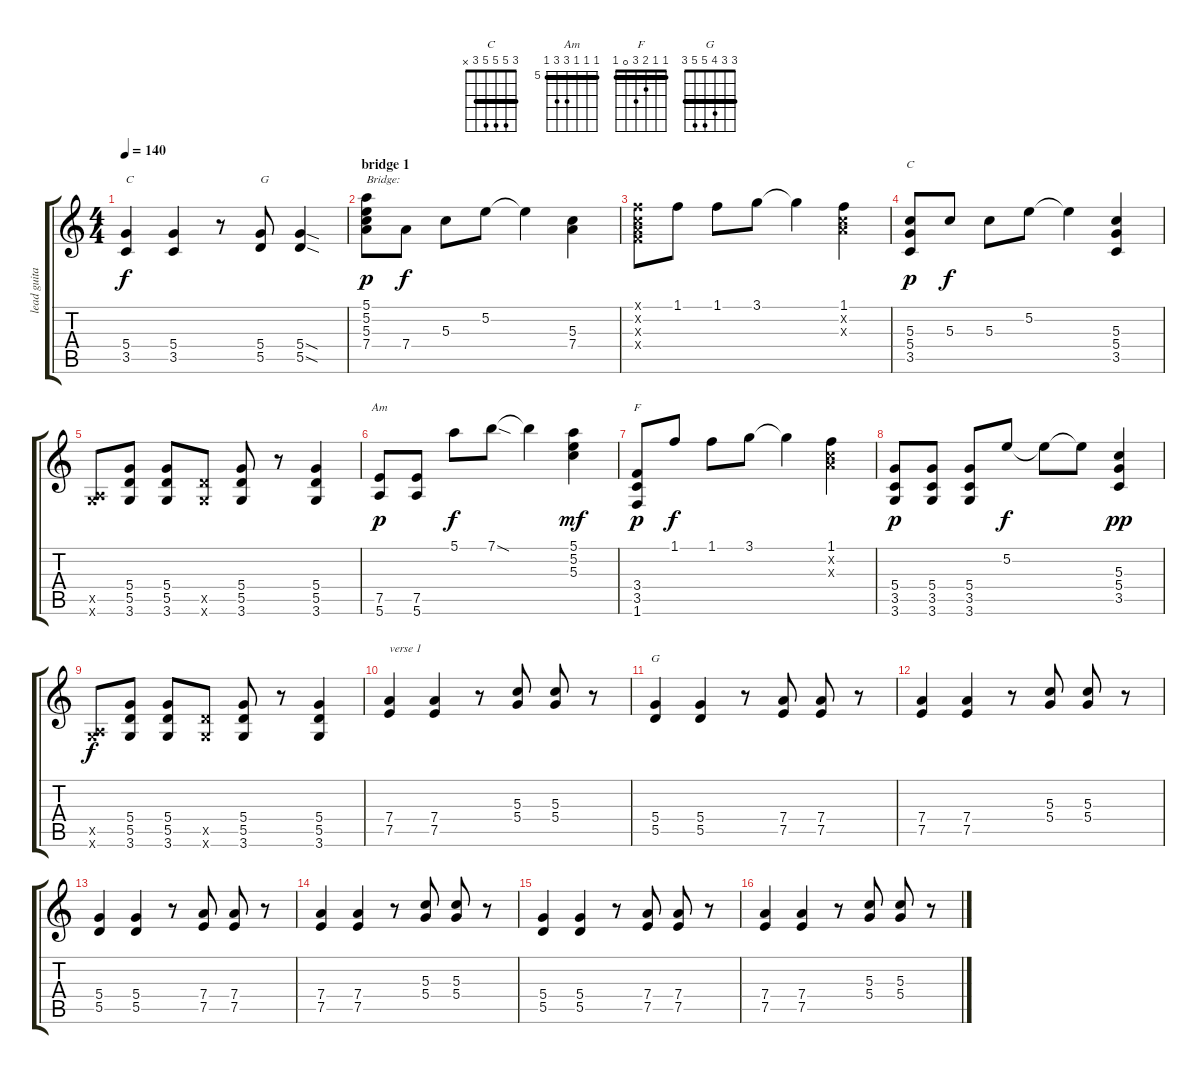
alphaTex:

\track ("lead guitar" "lead guita") {instrument distortionguitar}
\staff {score tabs}
\tuning (E4 B3 G3 D3 A2 E2) {hide}
\chord ("C" 3 5 5 5 3 x) {barre 3}
\chord ("Am" 5 5 5 7 7 5) {firstfret 5 barre 5}
\chord ("F" 1 1 2 3 0 1) {barre 1}
\chord ("G" 3 3 4 5 5 3) {barre 3}
\ts (4 4)
\tempo 140
\clef g2
\ks c
(5.4 3.5).4{txt "C" dy f} (5.4 3.5).4 r.8 (5.4 5.5).8{txt "G"} (5.4{sod} 5.5{sod}).4 |
\section ("" "bridge 1")
(5.1 5.2 5.3 7.4).8{txt "Bridge:" dy p} 7.4.8{dy f} 5.3.8 5.2.8 5.2{t}.4 (5.3 7.4).4 |
(1.1{x} 1.2{x} 2.3{x} 3.4{x}).8 1.1.8 1.1.8 3.1.8 3.1{t}.4 (1.1 1.2{x} 2.3{x}).4 |
(5.3 5.4 3.5).8{ch "C" dy p} 5.3.8{dy f} 5.3.8 5.2.8 5.2{t}.4 (5.3 5.4 3.5).4 |
(0.5{x} 3.6{x}).8 (5.4 5.5 3.6).8 (5.4 5.5 3.6).8 (5.5{x} 3.6{x}).8 (5.4 5.5 3.6).8 r.8 (5.4 5.5 3.6).4 |
(7.5 5.6).8{ch "Am" dy p} (7.5 5.6).8 5.1.8{dy f} 7.1{sod}.8 7.1{t}.4 (5.1 5.2 5.3).4{dy mf} |
(3.4 3.5 1.6).8{ch "F" dy p} 1.1.8{dy f} 1.1.8 3.1.8 3.1{t}.4 (1.1 1.2{x} 2.3{x}).4 |
(5.4 3.5 3.6).8{dy p} (5.4 3.5 3.6).8 (5.4 3.5 3.6).8 5.2.8{dy f} 5.2{t}.8 5.2{t}.8 (5.3 5.4 3.5).4{dy pp} |
(0.5{x} 3.6{x}).8{dy f} (5.4 5.5 3.6).8 (5.4 5.5 3.6).8 (5.5{x} 3.6{x}).8 (5.4 5.5 3.6).8 r.8 (5.4 5.5 3.6).4 |
(7.4 7.5).4{txt "verse 1"} (7.4 7.5).4 r.8 (5.3 5.4).8 (5.3 5.4).8 r.8 |
(5.4 5.5).4{ch "G"} (5.4 5.5).4 r.8 (7.4 7.5).8 (7.4 7.5).8 r.8 |
(7.4 7.5).4 (7.4 7.5).4 r.8 (5.3 5.4).8 (5.3 5.4).8 r.8 |
(5.4 5.5).4 (5.4 5.5).4 r.8 (7.4 7.5).8 (7.4 7.5).8 r.8 |
(7.4 7.5).4 (7.4 7.5).4 r.8 (5.3 5.4).8 (5.3 5.4).8 r.8 |
(5.4 5.5).4 (5.4 5.5).4 r.8 (7.4 7.5).8 (7.4 7.5).8 r.8 |
(7.4 7.5).4 (7.4 7.5).4 r.8 (5.3 5.4).8 (5.3 5.4).8 r.8
